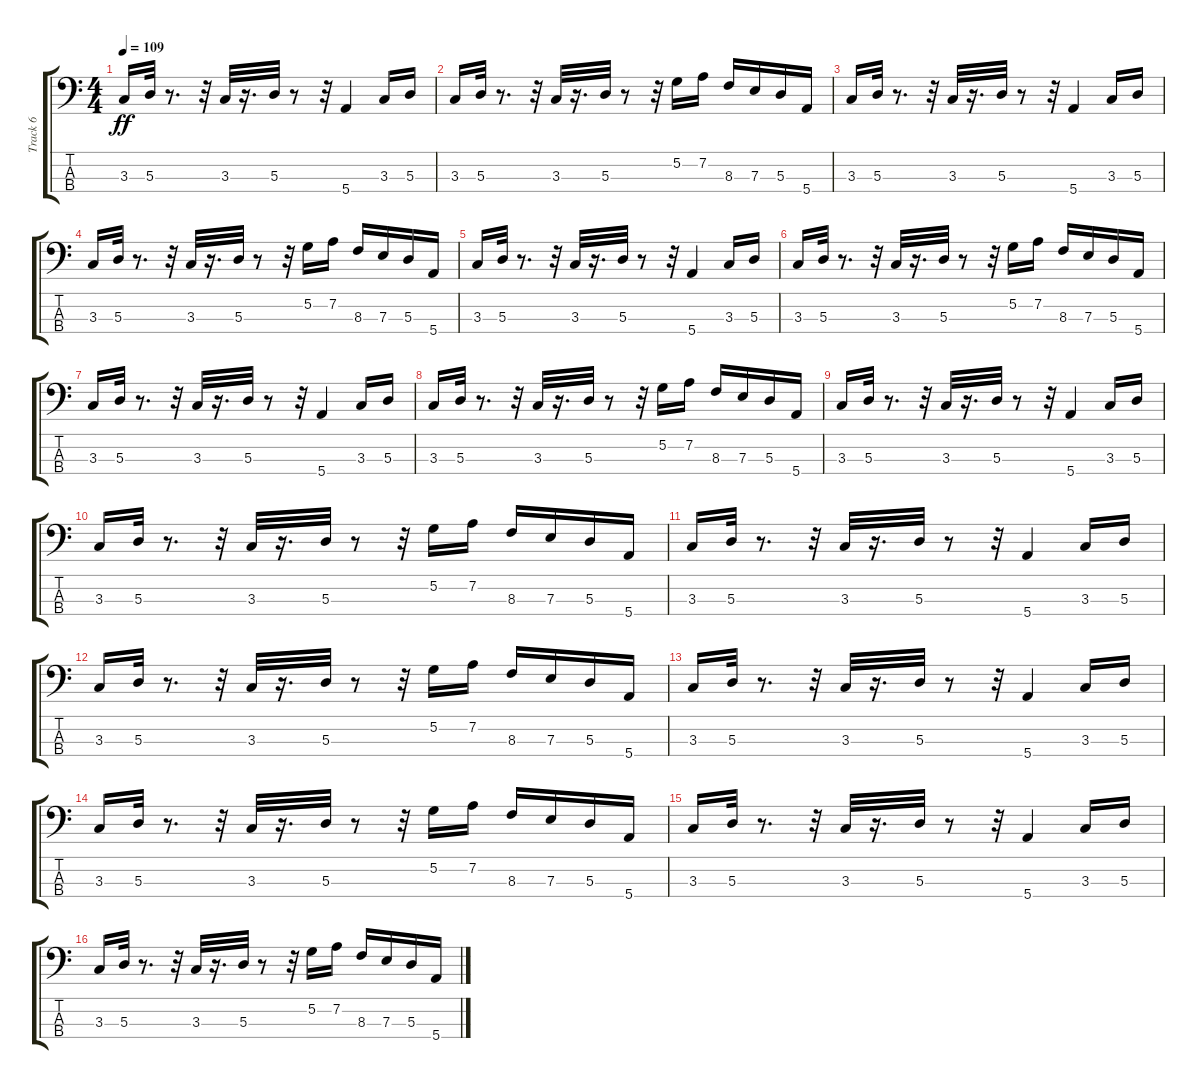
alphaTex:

\track ("Track 6" "Track 6") {instrument electricbasspick}
\staff {score tabs}
\tuning (G2 D2 A1 E1) {hide}
\ts (4 4)
\tempo 109
\clef f4
\ks c
3.3.16{dy ff} 5.3.32 r.8{d} r.32 3.3.32 r.16{d} 5.3.32 r.8 r.32 5.4.4 3.3.16 5.3.16 |
3.3.16 5.3.32 r.8{d} r.32 3.3.32 r.16{d} 5.3.32 r.8 r.32 5.2.16 7.2.16 8.3.16 7.3.16 5.3.16 5.4.16 |
3.3.16 5.3.32 r.8{d} r.32 3.3.32 r.16{d} 5.3.32 r.8 r.32 5.4.4 3.3.16 5.3.16 |
3.3.16 5.3.32 r.8{d} r.32 3.3.32 r.16{d} 5.3.32 r.8 r.32 5.2.16 7.2.16 8.3.16 7.3.16 5.3.16 5.4.16 |
3.3.16 5.3.32 r.8{d} r.32 3.3.32 r.16{d} 5.3.32 r.8 r.32 5.4.4 3.3.16 5.3.16 |
3.3.16 5.3.32 r.8{d} r.32 3.3.32 r.16{d} 5.3.32 r.8 r.32 5.2.16 7.2.16 8.3.16 7.3.16 5.3.16 5.4.16 |
3.3.16 5.3.32 r.8{d} r.32 3.3.32 r.16{d} 5.3.32 r.8 r.32 5.4.4 3.3.16 5.3.16 |
3.3.16 5.3.32 r.8{d} r.32 3.3.32 r.16{d} 5.3.32 r.8 r.32 5.2.16 7.2.16 8.3.16 7.3.16 5.3.16 5.4.16 |
3.3.16 5.3.32 r.8{d} r.32 3.3.32 r.16{d} 5.3.32 r.8 r.32 5.4.4 3.3.16 5.3.16 |
3.3.16 5.3.32 r.8{d} r.32 3.3.32 r.16{d} 5.3.32 r.8 r.32 5.2.16 7.2.16 8.3.16 7.3.16 5.3.16 5.4.16 |
3.3.16 5.3.32 r.8{d} r.32 3.3.32 r.16{d} 5.3.32 r.8 r.32 5.4.4 3.3.16 5.3.16 |
3.3.16 5.3.32 r.8{d} r.32 3.3.32 r.16{d} 5.3.32 r.8 r.32 5.2.16 7.2.16 8.3.16 7.3.16 5.3.16 5.4.16 |
3.3.16 5.3.32 r.8{d} r.32 3.3.32 r.16{d} 5.3.32 r.8 r.32 5.4.4 3.3.16 5.3.16 |
3.3.16 5.3.32 r.8{d} r.32 3.3.32 r.16{d} 5.3.32 r.8 r.32 5.2.16 7.2.16 8.3.16 7.3.16 5.3.16 5.4.16 |
3.3.16 5.3.32 r.8{d} r.32 3.3.32 r.16{d} 5.3.32 r.8 r.32 5.4.4 3.3.16 5.3.16 |
3.3.16 5.3.32 r.8{d} r.32 3.3.32 r.16{d} 5.3.32 r.8 r.32 5.2.16 7.2.16 8.3.16 7.3.16 5.3.16 5.4.16
